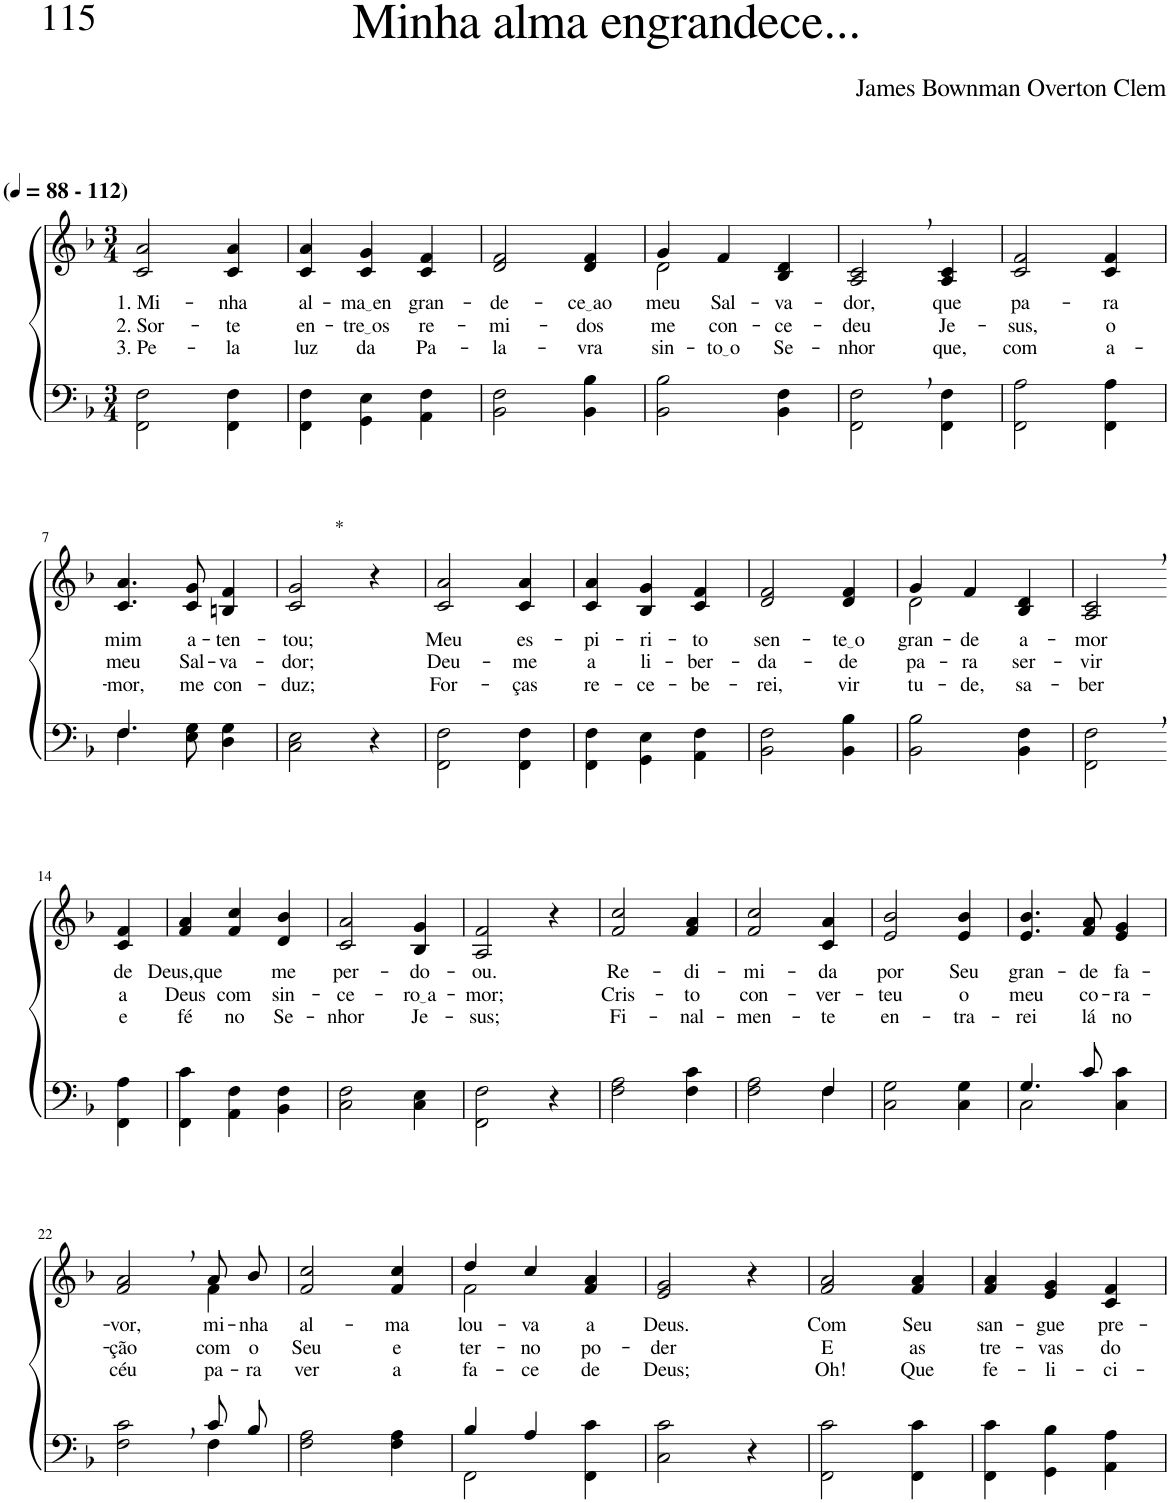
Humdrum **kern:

**kern	**kern	**text	**text	**text
*part2	*part1	*part1	*part1	*part1
*staff2	*staff1	*staff1	*staff1	*staff1
*I"Parte III e IV	*I"Parte I e II	*	*	*
*clefF4	*clefG2	*	*	*
*Trd-1c-2	*Trd-1c-2	*	*	*
*k[b-]	*k[b-]	*	*	*
*M3/4	*M3/4	*	*	*
*MM88	*MM88	*	*	*
=1	=1	=1	=1	=1
!	!LO:TX:a:B:t=(	!	!	!
!	!LO:TX:a:B:t=- 112)	!	!	!
!	!	!LO:LY:b	!LO:LY:b	!LO:LY:b
2FF\ 2F\	2c/ 2a/	1. Mi-	2. Sor-	3. Pe-
!	!	!LO:LY:b	!LO:LY:b	!LO:LY:b
4FF\ 4F\	4c/ 4a/	-nha	-te	-la
=2	=2	=2	=2	=2
!	!	!LO:LY:b	!LO:LY:b	!LO:LY:b
4FF\ 4F\	4c/ 4a/	al-	en-	luz
!	!	!LO:LY:b	!LO:LY:b	!LO:LY:b
4GG\ 4E\	4c/ 4g/	ma en	tre os	da
!	!	!LO:LY:b	!LO:LY:b	!LO:LY:b
4AA\ 4F\	4c/ 4f/	gran-	re-	Pa-
=3	=3	=3	=3	=3
!	!	!LO:LY:b	!LO:LY:b	!LO:LY:b
2BB-\ 2F\	2d/ 2f/	-de-	-mi-	-la-
!	!	!LO:LY:b	!LO:LY:b	!LO:LY:b
4BB-\ 4B-\	4d/ 4f/	ce ao	-dos	-vra
=4	=4	=4	=4	=4
*	*^	*	*	*
!	!	!	!LO:LY:b	!LO:LY:b	!LO:LY:b
2BB-\ 2B-\	4g/	2d\	meu	me	sin-
!	!	!	!LO:LY:b	!LO:LY:b	!LO:LY:b
.	4f/	.	Sal-	con-	to o
!	!	!	!LO:LY:b	!LO:LY:b	!LO:LY:b
4BB-\ 4F\	4B-/ 4d/	4ryy	-va-	-ce-	Se-
=5	=5	=5	=5	=5	=5
!	!	!	!LO:LY:b	!LO:LY:b	!LO:LY:b
*	*v	*v	*	*	*
2FF\, 2F\,	2A/, 2c/,	-dor,	-deu	-nhor
!	!	!LO:LY:b	!LO:LY:b	!LO:LY:b
4FF\ 4F\	4A/ 4c/	que	Je-	que,
=6	=6	=6	=6	=6
!	!	!LO:LY:b	!LO:LY:b	!LO:LY:b
2FF\ 2A\	2c/ 2f/	pa-	-sus,	com
!	!	!LO:LY:b	!LO:LY:b	!LO:LY:b
4FF\ 4A\	4c/ 4f/	-ra	o	a-
!!LO:LB:g=z
=7	=7	=7	=7	=7
*^	*	*	*	*
!	!	!	!LO:LY:b	!LO:LY:b	!LO:LY:b
4.F/	4.F\	4.c/ 4.a/	mim	meu	-mor,
!	!	!	!LO:LY:b	!LO:LY:b	!LO:LY:b
4.ryy	8E\ 8G\	8c/ 8g/	a-	Sal-	me
!	!	!	!LO:LY:b	!LO:LY:b	!LO:LY:b
.	4D\ 4G\	4Bn/ 4f/	-ten-	-va-	con-
=8	=8	=8	=8	=8	=8
!	!	!LO:TX:a:t=*	!	!	!
!	!	!	!LO:LY:b	!LO:LY:b	!LO:LY:b
*v	*v	*	*	*	*
2C\ 2E\	2c/ 2g/	-tou;	-dor;	-duz;
4r	4r	.	.	.
=9	=9	=9	=9	=9
!	!	!LO:LY:b	!LO:LY:b	!LO:LY:b
2FF\ 2F\	2c/ 2a/	Meu	Deu-	For-
!	!	!LO:LY:b	!LO:LY:b	!LO:LY:b
4FF\ 4F\	4c/ 4a/	es-	-me	-ças
=10	=10	=10	=10	=10
!	!	!LO:LY:b	!LO:LY:b	!LO:LY:b
4FF\ 4F\	4c/ 4a/	-pi-	a	re-
!	!	!LO:LY:b	!LO:LY:b	!LO:LY:b
4GG\ 4E\	4B-/ 4g/	-ri-	li-	-ce-
!	!	!LO:LY:b	!LO:LY:b	!LO:LY:b
4AA\ 4F\	4c/ 4f/	-to	-ber-	-be-
=11	=11	=11	=11	=11
!	!	!LO:LY:b	!LO:LY:b	!LO:LY:b
2BB-\ 2F\	2d/ 2f/	sen-	-da-	-rei,
!	!	!LO:LY:b	!LO:LY:b	!LO:LY:b
4BB-\ 4B-\	4d/ 4f/	te o	-de	vir-
=12	=12	=12	=12	=12
*	*^	*	*	*
!	!	!	!LO:LY:b	!LO:LY:b	!LO:LY:b
2BB-\ 2B-\	4g/	2d\	gran-	pa-	-tu-
!	!	!	!LO:LY:b	!LO:LY:b	!LO:LY:b
.	4f/	.	-de	-ra	-de,
!	!	!	!LO:LY:b	!LO:LY:b	!LO:LY:b
4BB-\ 4F\	4B-/ 4d/	4ryy	a-	ser-	sa-
=13	=13	=13	=13	=13	=13
!	!	!	!LO:LY:b	!LO:LY:b	!LO:LY:b
*	*v	*v	*	*	*
2FF\, 2F\,	2A/, 2c/,	-mor	-vir	-ber
!!LO:LB:g=z
=14-	=14-	=14-	=14-	=14-
!	!	!LO:LY:b	!LO:LY:b	!LO:LY:b
4FF\ 4A\	4c/ 4f/	de	a	e
=15	=15	=15	=15	=15
!	!	!LO:LY:b	!LO:LY:b	!LO:LY:b
4FF\ 4c\	4f/ 4a/	Deus,que	Deus	fé
!	!	!	!LO:LY:b	!LO:LY:b
4AA\ 4F\	4f/ 4cc/	.	com	no
!	!	!LO:LY:b	!LO:LY:b	!LO:LY:b
4BB-\ 4F\	4d/ 4b-/	me	sin-	Se-
=16	=16	=16	=16	=16
!	!	!LO:LY:b	!LO:LY:b	!LO:LY:b
2C\ 2F\	2c/ 2a/	per-	-ce-	-nhor
!	!	!LO:LY:b	!LO:LY:b	!LO:LY:b
4C\ 4E\	4B-/ 4g/	-do-	ro a	Je-
=17	=17	=17	=17	=17
!	!	!LO:LY:b	!LO:LY:b	!LO:LY:b
2FF\ 2F\	2A/ 2f/	-ou.	-mor;	-sus;
4r	4r	.	.	.
=18	=18	=18	=18	=18
!	!	!LO:LY:b	!LO:LY:b	!LO:LY:b
2F\ 2A\	2f/ 2cc/	Re-	Cris-	Fi-
!	!	!LO:LY:b	!LO:LY:b	!LO:LY:b
4F\ 4c\	4f/ 4a/	-di-	-to	-nal-
=19	=19	=19	=19	=19
*^	*	*	*	*
!	!	!	!LO:LY:b	!LO:LY:b	!LO:LY:b
2F\ 2A\	2ryy	2f/ 2cc/	-mi-	con-	-men-
!	!	!	!LO:LY:b	!LO:LY:b	!LO:LY:b
4F\	4F/	4c/ 4a/	-da	-ver-	-te
=20	=20	=20	=20	=20	=20
!	!	!	!LO:LY:b	!LO:LY:b	!LO:LY:b
*v	*v	*	*	*	*
2C\ 2G\	2e/ 2b-/	por	-teu	en-
!	!	!LO:LY:b	!LO:LY:b	!LO:LY:b
4C\ 4G\	4e/ 4b-/	Seu	o	-tra-
=21	=21	=21	=21	=21
*^	*	*	*	*
!	!	!	!LO:LY:b	!LO:LY:b	!LO:LY:b
4.G/	2C\	4.e/ 4.b-/	gran-	meu	-rei
!	!	!	!LO:LY:b	!LO:LY:b	!LO:LY:b
8c/	.	8f/ 8a/	-de	co-	lá
!	!	!	!LO:LY:b	!LO:LY:b	!LO:LY:b
4ryy	4C\ 4c\	4e/ 4g/	fa-	-ra-	no
!!LO:LB:g=z
=22	=22	=22	=22	=22	=22
!	!	!	!LO:LY:b	!LO:LY:b	!LO:LY:b
*	*	*^	*	*	*
2ryy	2F\ 2c\	2f/, 2a/,	2ryy	-vor,	-ção	céu
!	!	!	!	!LO:LY:b	!LO:LY:b	!LO:LY:b
8c/L	4F\	8a/L	4f\	mi-	com	pa-
!	!	!	!	!LO:LY:b	!LO:LY:b	!LO:LY:b
8B-/J	.	8b-/J	.	-nha	o	-ra
*v	*v	*	*	*	*	*
*	*v	*v	*	*	*
=23	=23	=23	=23	=23
!	!	!LO:LY:b	!LO:LY:b	!LO:LY:b
2F\ 2A\	2f/ 2cc/	al-	Seu	ver
!	!	!LO:LY:b	!LO:LY:b	!LO:LY:b
4F\ 4A\	4f/ 4cc/	-ma	e-	a
=24	=24	=24	=24	=24
*^	*^	*	*	*
!	!	!	!	!LO:LY:b	!LO:LY:b	!LO:LY:b
4B-/	2FF\	4dd/	2f\	lou-	-ter-	fa-
!	!	!	!	!LO:LY:b	!LO:LY:b	!LO:LY:b
4A/	.	4cc/	.	-va	-no	-ce
!	!	!	!	!LO:LY:b	!LO:LY:b	!LO:LY:b
4ryy	4FF\ 4c\	4f/ 4a/	4ryy	a	po-	de
=25	=25	=25	=25	=25	=25	=25
!	!	!	!	!LO:LY:b	!LO:LY:b	!LO:LY:b
*v	*v	*	*	*	*	*
*	*v	*v	*	*	*
2C\ 2c\	2e/ 2g/	Deus.	-der	Deus;
4r	4r	.	.	.
=26	=26	=26	=26	=26
!	!	!LO:LY:b	!LO:LY:b	!LO:LY:b
2FF\ 2c\	2f/ 2a/	Com	E	Oh!
!	!	!LO:LY:b	!LO:LY:b	!LO:LY:b
4FF\ 4c\	4f/ 4a/	Seu	as	Que
=27	=27	=27	=27	=27
!	!	!LO:LY:b	!LO:LY:b	!LO:LY:b
4FF\ 4c\	4f/ 4a/	san-	tre-	fe-
!	!	!LO:LY:b	!LO:LY:b	!LO:LY:b
4GG\ 4B-\	4e/ 4g/	-gue	-vas	-li-
!	!	!LO:LY:b	!LO:LY:b	!LO:LY:b
4AA\ 4A\	4c/ 4f/	pre-	do	-ci-
=	=	=	=	=
*-	*-	*-	*-	*-
